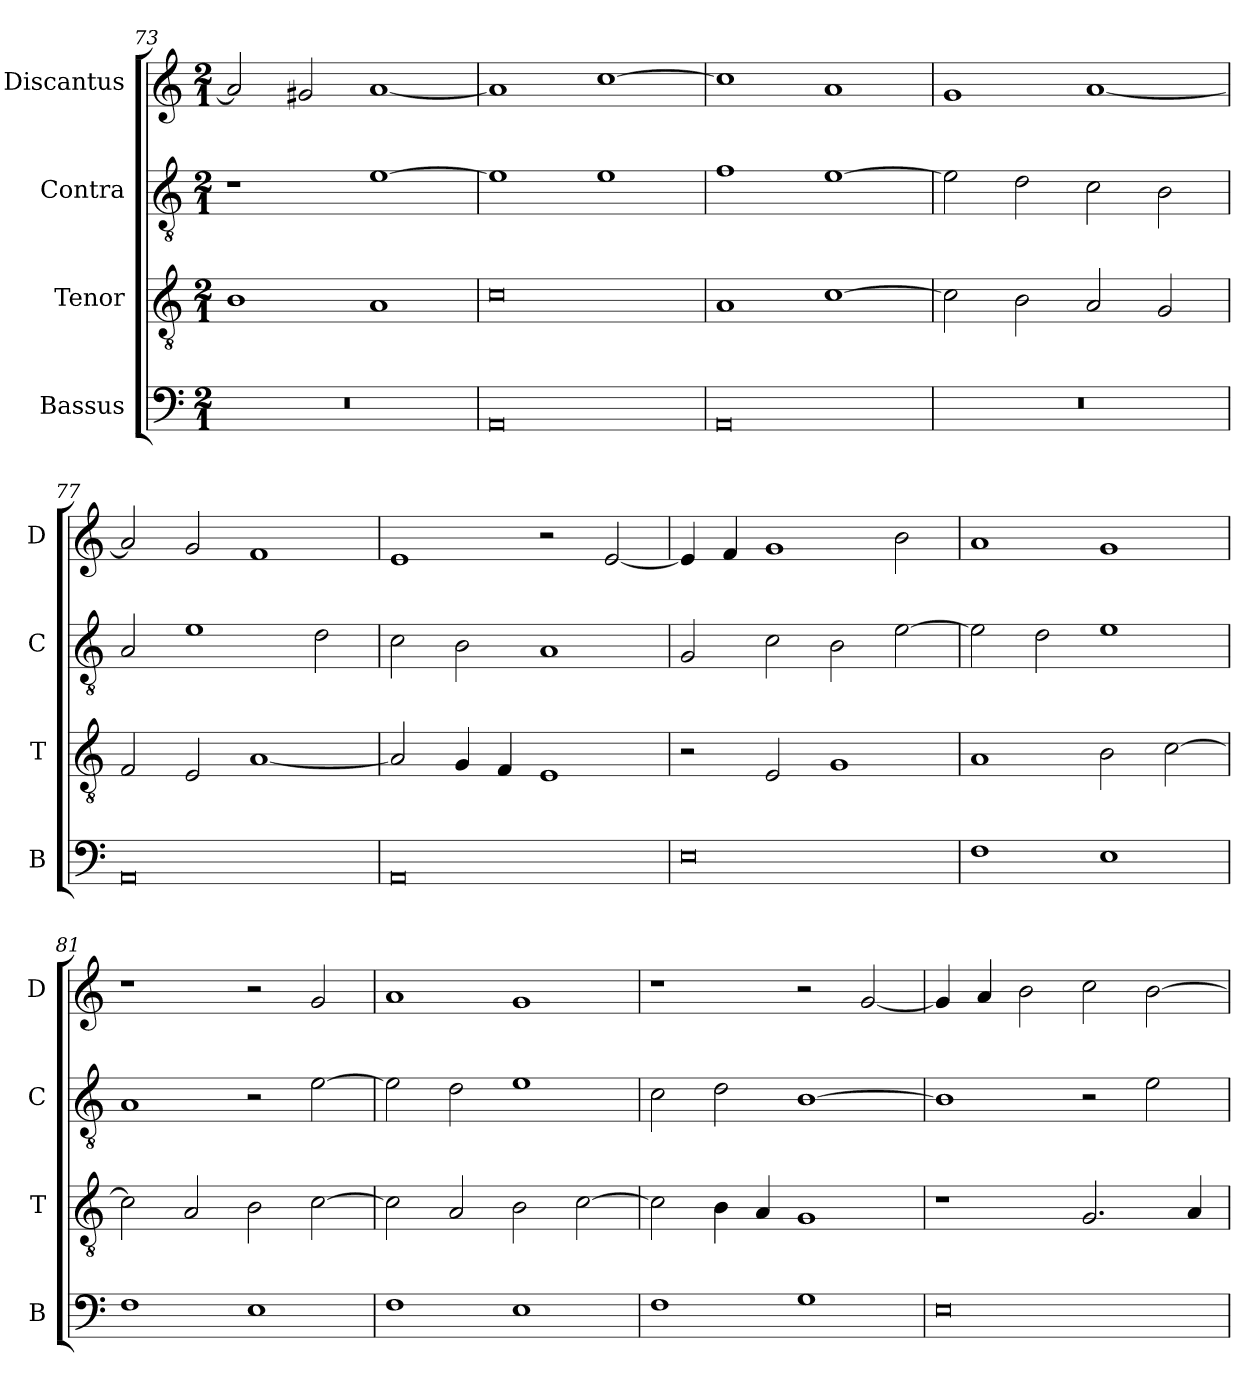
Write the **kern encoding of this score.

**kern	**kern	**kern	**kern
*part4	*part3	*part2	*part1
*staff4	*staff3	*staff2	*staff1
*I"Bassus	*I"Tenor	*I"Contra	*I"Discantus
*I'B	*I'T	*I'C	*I'D
*clefF4	*clefGv2	*clefGv2	*clefG2
*k[]	*k[]	*k[]	*k[]
*M2/1	*M2/1	*M2/1	*M2/1
=73	=73	=73	=73
0r	1B	1r	2a/]
.	.	.	2g#X/
.	1A	[1e	[1a
=74	=74	=74	=74
0AA	0c	1e]	1a]
.	.	1e	[1cc
=75	=75	=75	=75
0AA	1A	1f	1cc]
.	[1c	[1e	1a
=76	=76	=76	=76
0r	2c\]	2e\]	1g
.	2B\	2d\	.
.	2A/	2c\	[1a
.	2G/	2B\	.
=77	=77	=77	=77
0AA	2F/	2A/	2a/]
.	2E/	1e	2g/
.	[1A	.	1f
.	.	2d\	.
=78	=78	=78	=78
0AA	2A/]	2c\	1e
.	4G/	2B\	.
.	4F/	.	.
.	1E	1A	2r
.	.	.	[2e/
=79	=79	=79	=79
0E	2r	2G/	4e/]
.	.	.	4f/
.	2E/	2c\	1g
.	1G	2B\	.
.	.	[2e\	2b\
=80	=80	=80	=80
1F	1A	2e\]	1a
.	.	2d\	.
1E	2B\	1e	1g
.	[2c\	.	.
=81	=81	=81	=81
1F	2c\]	1A	1r
.	2A/	.	.
1E	2B\	2r	2r
.	[2c\	[2e\	2g/
=82	=82	=82	=82
1F	2c\]	2e\]	1a
.	2A/	2d\	.
1E	2B\	1e	1g
.	[2c\	.	.
=83	=83	=83	=83
1F	2c\]	2c\	1r
.	4B\	2d\	.
.	4A/	.	.
1G	1G	[1B	2r
.	.	.	[2g/
=84	=84	=84	=84
0E	1r	1B]	4g/]
.	.	.	4a/
.	.	.	2b\
.	2.G/	2r	2cc\
.	.	2e\	[2b\
.	4A/	.	.
=	=	=	=
*-	*-	*-	*-
